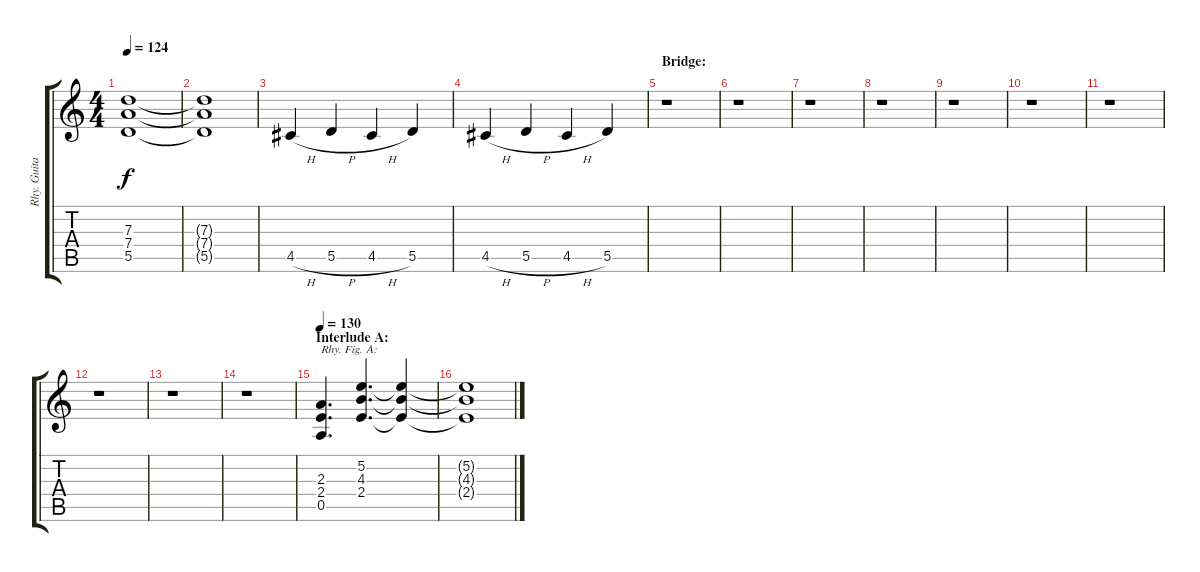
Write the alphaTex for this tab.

\track ("Rhy. Guitar 1" "Rhy. Guita") {instrument distortionguitar}
\staff {score tabs}
\tuning (E4 B3 G3 D3 A2 E2) {hide}
\ts (4 4)
\tempo 124
\clef g2
\ks c
(7.3 7.4 5.5).1{dy f} |
(7.3{t} 7.4{t} 5.5{t}).1 |
4.5{h}.4 5.5{h}.4 4.5{h}.4 5.5.4 |
4.5{h}.4 5.5{h}.4 4.5{h}.4 5.5.4 |
\section ("" "Bridge:")
r.1 |
r.1 |
r.1 |
r.1 |
r.1 |
r.1 |
r.1 |
r.1 |
r.1 |
r.1 |
\section ("" "Interlude A:")
\tempo 130
(2.3 2.4 0.5).4{d txt "Rhy. Fig. A:"} (5.2 4.3 2.4).4{d} (5.2{t} 4.3{t} 2.4{t}).4 |
(5.2{t} 4.3{t} 2.4{t}).1
